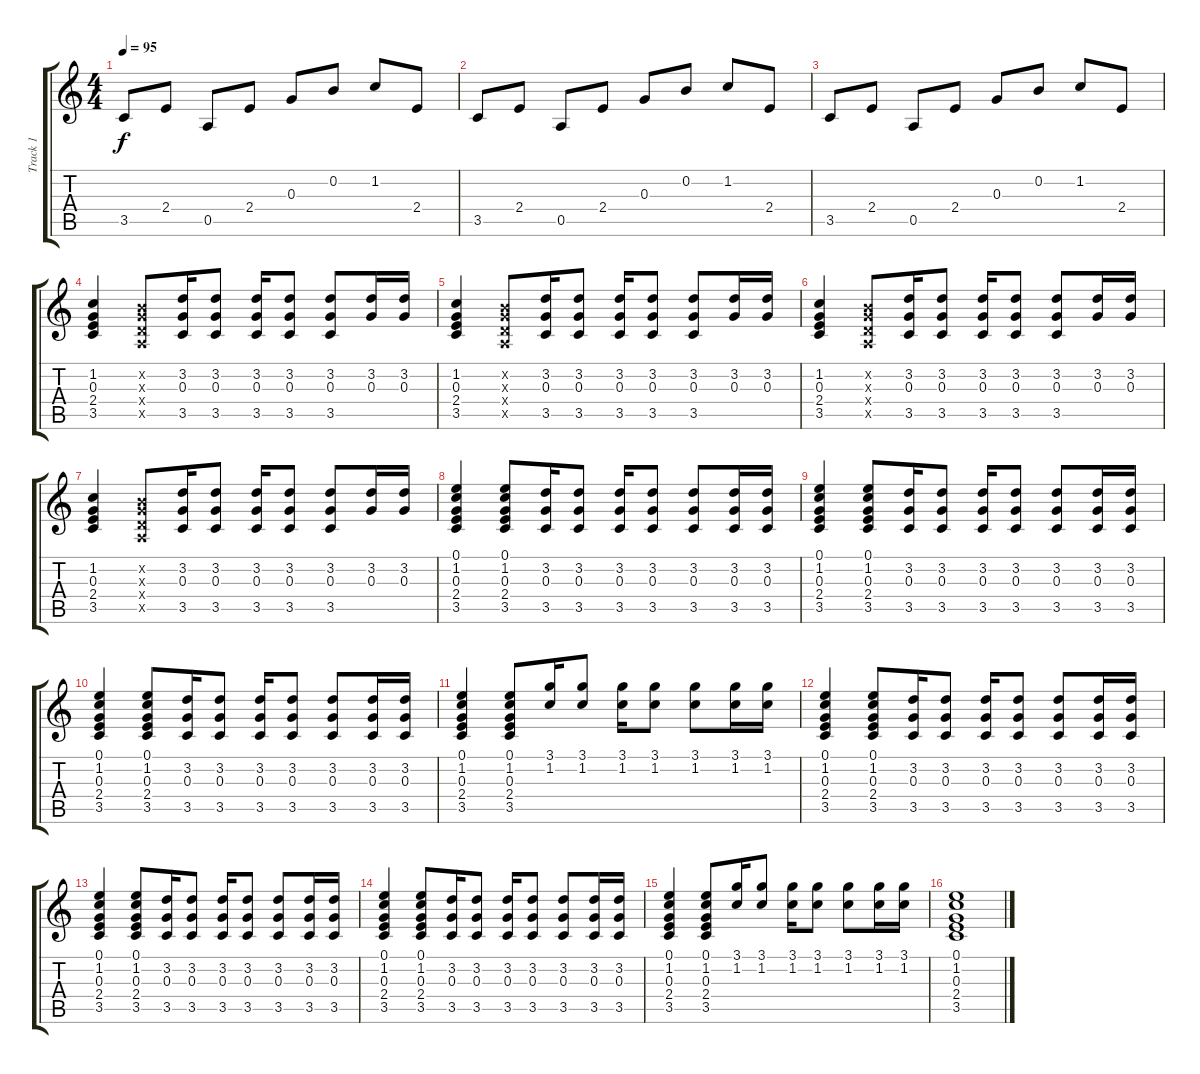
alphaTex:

\track ("Track 1" "Track 1") {instrument electricguitarjazz}
\staff {score tabs}
\tuning (E4 B3 G3 D3 A2 E2) {hide}
\ts (4 4)
\tempo 95
\clef g2
\ks c
3.5.8{dy f} 2.4.8 0.5.8 2.4.8 0.3.8 0.2.8 1.2.8 2.4.8 |
3.5.8 2.4.8 0.5.8 2.4.8 0.3.8 0.2.8 1.2.8 2.4.8 |
3.5.8 2.4.8 0.5.8 2.4.8 0.3.8 0.2.8 1.2.8 2.4.8 |
(1.2 0.3 2.4 3.5).4 (0.2{x} 0.3{x} 0.4{x} 0.5{x}).8 (3.2 0.3 3.5).16 (3.2 0.3 3.5).8 (3.2 0.3 3.5).16 (3.2 0.3 3.5).8 (3.2 0.3 3.5).8 (3.2 0.3).16 (3.2 0.3).16 |
(1.2 0.3 2.4 3.5).4 (0.2{x} 0.3{x} 0.4{x} 0.5{x}).8 (3.2 0.3 3.5).16 (3.2 0.3 3.5).8 (3.2 0.3 3.5).16 (3.2 0.3 3.5).8 (3.2 0.3 3.5).8 (3.2 0.3).16 (3.2 0.3).16 |
(1.2 0.3 2.4 3.5).4 (0.2{x} 0.3{x} 0.4{x} 0.5{x}).8 (3.2 0.3 3.5).16 (3.2 0.3 3.5).8 (3.2 0.3 3.5).16 (3.2 0.3 3.5).8 (3.2 0.3 3.5).8 (3.2 0.3).16 (3.2 0.3).16 |
(1.2 0.3 2.4 3.5).4 (0.2{x} 0.3{x} 0.4{x} 0.5{x}).8 (3.2 0.3 3.5).16 (3.2 0.3 3.5).8 (3.2 0.3 3.5).16 (3.2 0.3 3.5).8 (3.2 0.3 3.5).8 (3.2 0.3).16 (3.2 0.3).16 |
(0.1 1.2 0.3 2.4 3.5).4{volume 13} (0.1 1.2 0.3 2.4 3.5).8 (3.2 0.3 3.5).16 (3.2 0.3 3.5).8 (3.2 0.3 3.5).16 (3.2 0.3 3.5).8 (3.2 0.3 3.5).8 (3.2 0.3 3.5).16 (3.2 0.3 3.5).16 |
(0.1 1.2 0.3 2.4 3.5).4 (0.1 1.2 0.3 2.4 3.5).8 (3.2 0.3 3.5).16 (3.2 0.3 3.5).8 (3.2 0.3 3.5).16 (3.2 0.3 3.5).8 (3.2 0.3 3.5).8 (3.2 0.3 3.5).16 (3.2 0.3 3.5).16 |
(0.1 1.2 0.3 2.4 3.5).4 (0.1 1.2 0.3 2.4 3.5).8 (3.2 0.3 3.5).16 (3.2 0.3 3.5).8 (3.2 0.3 3.5).16 (3.2 0.3 3.5).8 (3.2 0.3 3.5).8 (3.2 0.3 3.5).16 (3.2 0.3 3.5).16 |
(0.1 1.2 0.3 2.4 3.5).4 (0.1 1.2 0.3 2.4 3.5).8 (3.1 1.2).16 (3.1 1.2).8 (3.1 1.2).16 (3.1 1.2).8 (3.1 1.2).8 (3.1 1.2).16 (3.1 1.2).16 |
(0.1 1.2 0.3 2.4 3.5).4{volume 16} (0.1 1.2 0.3 2.4 3.5).8 (3.2 0.3 3.5).16 (3.2 0.3 3.5).8 (3.2 0.3 3.5).16 (3.2 0.3 3.5).8 (3.2 0.3 3.5).8 (3.2 0.3 3.5).16 (3.2 0.3 3.5).16 |
(0.1 1.2 0.3 2.4 3.5).4 (0.1 1.2 0.3 2.4 3.5).8 (3.2 0.3 3.5).16 (3.2 0.3 3.5).8 (3.2 0.3 3.5).16 (3.2 0.3 3.5).8 (3.2 0.3 3.5).8 (3.2 0.3 3.5).16 (3.2 0.3 3.5).16 |
(0.1 1.2 0.3 2.4 3.5).4 (0.1 1.2 0.3 2.4 3.5).8 (3.2 0.3 3.5).16 (3.2 0.3 3.5).8 (3.2 0.3 3.5).16 (3.2 0.3 3.5).8 (3.2 0.3 3.5).8 (3.2 0.3 3.5).16 (3.2 0.3 3.5).16 |
(0.1 1.2 0.3 2.4 3.5).4 (0.1 1.2 0.3 2.4 3.5).8 (3.1 1.2).16 (3.1 1.2).8 (3.1 1.2).16 (3.1 1.2).8 (3.1 1.2).8 (3.1 1.2).16 (3.1 1.2).16 |
(0.1 1.2 0.3 2.4 3.5).1
